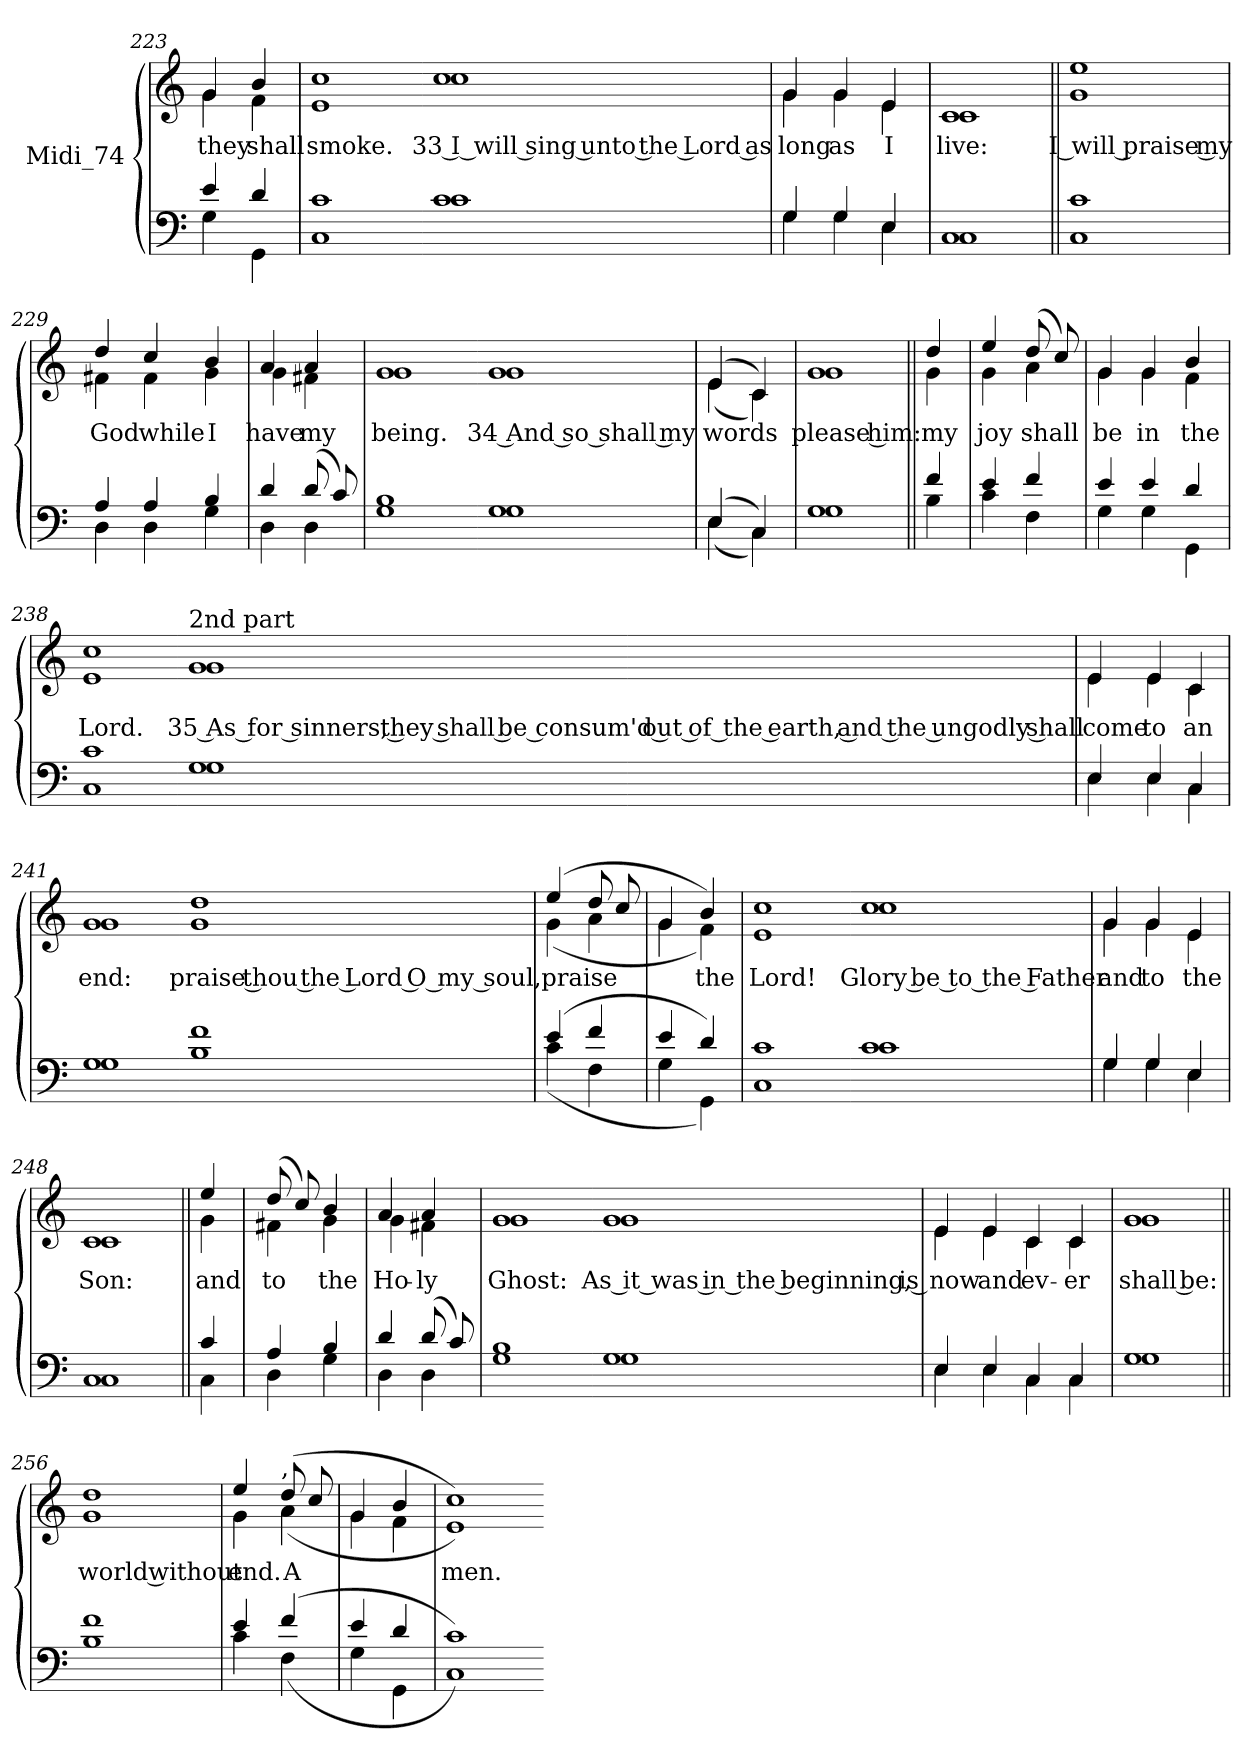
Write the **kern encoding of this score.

**kern	**kern	**text
*part2	*part1	*part1
*staff2	*staff1	*staff1
*I"Midi_74	*I"Midi_74	*
*clefF4	*clefG2	*
*k[]	*k[]	*
*C:	*C:	*
=223	=223	=223
*^	*	*
!	!	!	!LO:LY:b
*	*	*^	*
4e	4G	4g	4g	they
!	!	!	!	!LO:LY:b
4d	4GG	4b	4f	shall
=224	=224	=224	=224	=224
!	!	!	!	!LO:LY:b
1c	1C	1cc	1e	smoke.
!!LO:LB:g=z	!!
=225-	=225-	=225-	=225-	=225-
!	!	!	!	!LO:LY:b
1c	1c	1cc	1cc	33 I will sing unto the Lord as
=226	=226	=226	=226	=226
!	!	!	!	!LO:LY:b
4G	4G	4g	4g	long
!	!	!	!	!LO:LY:b
4G	4G	4g	4g	as
!	!	!	!	!LO:LY:b
4E	4E	4e	4e	I
=227	=227	=227	=227	=227
!	!	!	!	!LO:LY:b
1C	1C	1c	1c	live:
=228||	=228||	=228||	=228||	=228||
!	!	!	!	!LO:LY:b
1c	1C	1ee	1g	I will praise my
=229	=229	=229	=229	=229
!	!	!	!	!LO:LY:b
4A	4D	4dd	4f#X	God
!	!	!	!	!LO:LY:b
4A	4D	4cc	4f#	while
!	!	!	!	!LO:LY:b
4B	4G	4b	4g	I
=230	=230	=230	=230	=230
!	!	!	!	!LO:LY:b
4d	4D	4a	4g	have
!	!	!	!	!LO:LY:b
(>8d	4D	4a	4f#X	my
8c)	.	.	.	.
=231	=231	=231	=231	=231
!	!	!	!	!LO:LY:b
1B	1G	1g	1g	being.
!!LO:LB:g=z	!!
=232-	=232-	=232-	=232-	=232-
!	!	!	!	!LO:LY:b
1G	1G	1g	1g	34 And so shall my
=233	=233	=233	=233	=233
!	!	!	!	!LO:LY:b
(>4E	(<4E	(>4e	(<4e	words
4C)	4C)	4c)	4c)	.
=234	=234	=234	=234	=234
!	!	!	!	!LO:LY:b
1G	1G	1g	1g	please him:
=235||	=235||	=235||	=235||	=235||
!	!	!	!	!LO:LY:b
4f	4B	4dd	4g	my
=236	=236	=236	=236	=236
!	!	!	!	!LO:LY:b
4e	4c	4ee	4g	joy
!	!	!	!	!LO:LY:b
4f	4F	(>8dd	4a\	shall
.	.	8cc)	.	.
=237	=237	=237	=237	=237
!	!	!	!	!LO:LY:b
4e	4G	4g	4g	be
!	!	!	!	!LO:LY:b
4e	4G	4g	4g	in
!	!	!	!	!LO:LY:b
4d	4GG	4b	4f	the
=238	=238	=238	=238	=238
!	!	!	!	!LO:LY:b
1c	1C	1cc	1e	Lord.
!!LO:LB:g=z	!!
=239-	=239-	=239-	=239-	=239-
!	!	!LO:TX:a:t=2nd part	!	!
!	!	!	!	!LO:LY:b
1G	1G	1g	1g	35 As for sinners, they shall be consum'd out of the earth, and the ungodly shall
=240	=240	=240	=240	=240
!	!	!	!	!LO:LY:b
4E	4E	4e	4e	come
!	!	!	!	!LO:LY:b
4E	4E	4e	4e	to
!	!	!	!	!LO:LY:b
4C	4C	4c	4c	an
=241	=241	=241	=241	=241
!	!	!	!	!LO:LY:b
1G	1G	1g	1g	end:
!!LO:LB:g=z	!!
=242-	=242-	=242-	=242-	=242-
!	!	!	!	!LO:LY:b
1f	1B	1dd	1g	praise thou the Lord O my soul,
=243	=243	=243	=243	=243
!	!	!	!	!LO:LY:b
(>4e	(<4c	(>4ee	(<4g	praise
4f	4F	8dd	4a\	.
.	.	8cc	.	.
=244	=244	=244	=244	=244
4e	4G	4g	4g	.
!	!	!	!	!LO:LY:b
4d)	4GG)	4b)	4f)	the
=245	=245	=245	=245	=245
!	!	!	!	!LO:LY:b
1c	1C	1cc	1e	Lord!
!!LO:LB:g=z	!!
=246-	=246-	=246-	=246-	=246-
!	!	!	!	!LO:LY:b
1c	1c	1cc	1cc	Glory be to the Father
=247	=247	=247	=247	=247
!	!	!	!	!LO:LY:b
4G	4G	4g	4g	and
!	!	!	!	!LO:LY:b
4G	4G	4g	4g	to
!	!	!	!	!LO:LY:b
4E	4E	4e	4e	the
=248	=248	=248	=248	=248
!	!	!	!	!LO:LY:b
1C	1C	1c	1c	Son:
=249||	=249||	=249||	=249||	=249||
!	!	!	!	!LO:LY:b
4c	4C	4ee	4g	and
=250	=250	=250	=250	=250
!	!	!	!	!LO:LY:b
4A	4D	(>8dd	4f#X	to
.	.	8cc)	.	.
!	!	!	!	!LO:LY:b
4B	4G	4b	4g	the
=251	=251	=251	=251	=251
!	!	!	!	!LO:LY:b
4d	4D	4a	4g	Ho-
!	!	!	!	!LO:LY:b
(>8d	4D	4a	4f#X	-ly
8c)	.	.	.	.
=252	=252	=252	=252	=252
!	!	!	!	!LO:LY:b
1B	1G	1g	1g	Ghost:
!!LO:LB:g=z	!!
=253-	=253-	=253-	=253-	=253-
!	!	!	!	!LO:LY:b
1G	1G	1g	1g	As it was in the beginning, is
=254	=254	=254	=254	=254
!	!	!	!	!LO:LY:b
4E	4E	4e	4e	now
!	!	!	!	!LO:LY:b
4E	4E	4e	4e	and
!	!	!	!	!LO:LY:b
4C	4C	4c	4c	ev-
!	!	!	!	!LO:LY:b
4C	4C	4c	4c	-er
=255	=255	=255	=255	=255
!	!	!	!	!LO:LY:b
1G	1G	1g	1g	shall be:
=256||	=256||	=256||	=256||	=256||
!	!	!	!	!LO:LY:b
1f	1B	1dd	1g	world without
=257	=257	=257	=257	=257
!	!	!	!	!LO:LY:b
4e	4c	4ee	4g	end.
!	!	!LO:TX:a:t=,	!	!
!	!	!	!	!LO:LY:b
(>4f	(<4F	(>8dd	(<4a\	A
.	.	8cc	.	.
=258	=258	=258	=258	=258
4e	4G	4g	4g	.
4d	4GG	4b	4f	.
=259	=259	=259	=259	=259
!	!	!	!	!LO:LY:b
1c)	1C)	1cc)	1e)	men.
*v	*v	*	*	*
*	*v	*v	*
=-	=-	=-
*-	*-	*-
